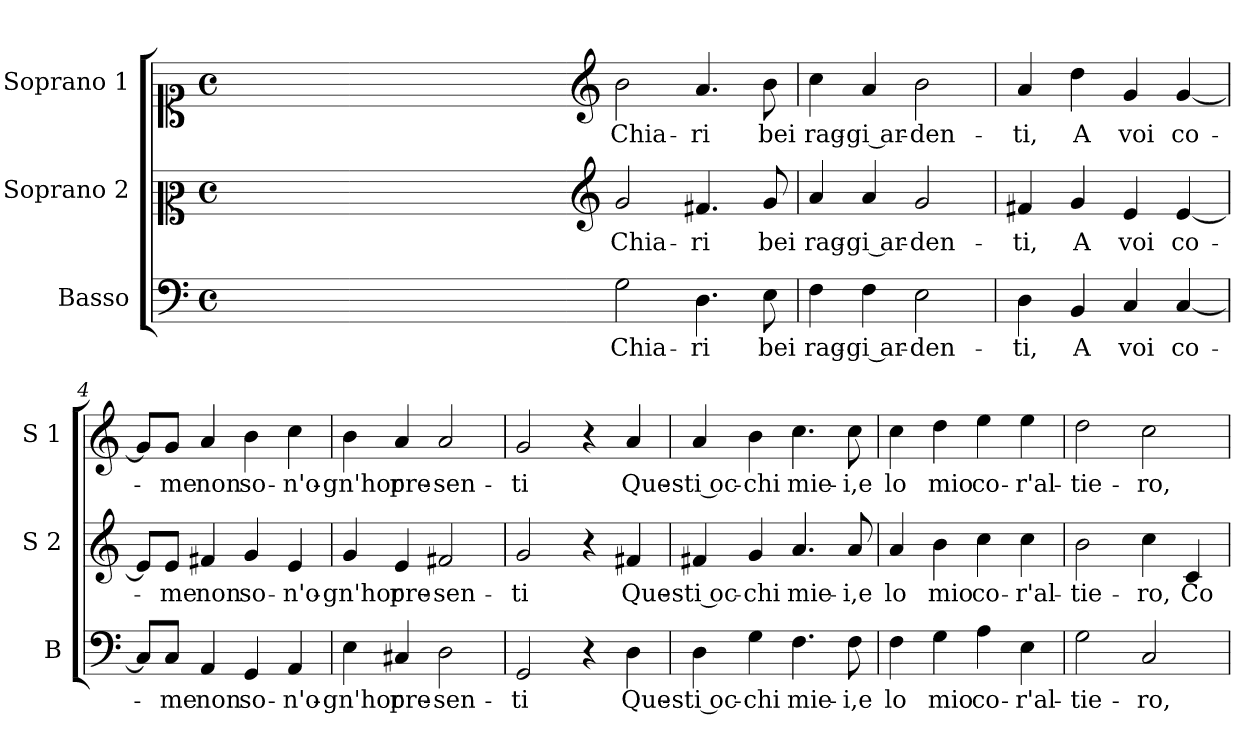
**kern	**text	**kern	**text	**kern	**text
*part3	*part3	*part2	*part2	*part1	*part1
*staff3	*staff3	*staff2	*staff2	*staff1	*staff1
*I"Basso	*	*I"Soprano 2	*	*I"Soprano 1	*
*I'B	*	*I'S 2	*	*I'S 1	*
*clefF4	*	*clefC2	*	*clefC1	*
*k[]	*	*k[]	*	*k[]	*
*C:	*	*C:	*	*C:	*
*M4/4	*	*M4/4	*	*M4/4	*
*met(c)	*	*met(c)	*	*met(c)	*
=	=	=	=	=	=
1ryy	.	1ryy	.	1ryy	.
=1X-	=1X-	=1X-	=1X-	=1X-	=1X-
4ryy	.	4ryy	.	4ryy	.
4ryy	.	4ryy	.	4ryy	.
4ryy	.	4ryy	.	4ryy	.
4ryy	.	4ryy	.	4ryy	.
=1-	=1-	=1-	=1-	=1-	=1-
*	*	*clefG2	*	*clefG2	*
!	!LO:LY:b	!	!LO:LY:b	!	!LO:LY:b
2G\	Chia-	2g/	Chia-	2b\	Chia-
!	!LO:LY:b	!	!LO:LY:b	!	!LO:LY:b
4.D\	-ri	4.f#X/	-ri	4.a/	-ri
!	!LO:LY:b	!	!LO:LY:b	!	!LO:LY:b
8E\	bei	8g/	bei	8b\	bei
=2	=2	=2	=2	=2	=2
!	!LO:LY:b	!	!LO:LY:b	!	!LO:LY:b
4F\	rag-	4a/	rag-	4cc\	rag-
!	!LO:LY:b	!	!LO:LY:b	!	!LO:LY:b
4F\	-gi ar-	4a/	-gi ar-	4a/	-gi ar-
!	!LO:LY:b	!	!LO:LY:b	!	!LO:LY:b
2E\	-den-	2g/	-den-	2b\	-den-
=3	=3	=3	=3	=3	=3
!	!LO:LY:b	!	!LO:LY:b	!	!LO:LY:b
4D\	-ti,	4f#X/	-ti,	4a/	-ti,
!	!LO:LY:b	!	!LO:LY:b	!	!LO:LY:b
4BB/	A	4g/	A	4dd\	A
!	!LO:LY:b	!	!LO:LY:b	!	!LO:LY:b
4C/	voi	4e/	voi	4g/	voi
!	!LO:LY:b	!	!LO:LY:b	!	!LO:LY:b
[4C/	co-	[4e/	co-	[4g/	co-
=4	=4	=4	=4	=4	=4
8C/L]	.	8e/L]	.	8g/L]	.
!	!LO:LY:b	!	!LO:LY:b	!	!LO:LY:b
8C/J	-me	8e/J	-me	8g/J	-me
!	!LO:LY:b	!	!LO:LY:b	!	!LO:LY:b
4AA/	non	4f#X/	non	4a/	non
!	!LO:LY:b	!	!LO:LY:b	!	!LO:LY:b
4GG/	so-	4g/	so-	4b\	so-
!	!LO:LY:b	!	!LO:LY:b	!	!LO:LY:b
4AA/	-n'o-	4e/	-n'o-	4cc\	-n'o-
!!LO:LB:g=z
=5	=5	=5	=5	=5	=5
!	!LO:LY:b	!	!LO:LY:b	!	!LO:LY:b
4E\	-gn'hor	4g/	-gn'hor	4b\	-gn'hor
!	!LO:LY:b	!	!LO:LY:b	!	!LO:LY:b
4C#X/	pre-	4e/	pre-	4a/	pre-
!	!LO:LY:b	!	!LO:LY:b	!	!LO:LY:b
2D\	-sen-	2f#X/	-sen-	2a/	-sen-
=6	=6	=6	=6	=6	=6
!	!LO:LY:b	!	!LO:LY:b	!	!LO:LY:b
2GG/	-ti	2g/	-ti	2g/	-ti
4r	.	4r	.	4r	.
!	!LO:LY:b	!	!LO:LY:b	!	!LO:LY:b
4D\	Que-	4f#X/	Que-	4a/	Que-
=7	=7	=7	=7	=7	=7
!	!LO:LY:b	!	!LO:LY:b	!	!LO:LY:b
4D\	-sti oc-	4f#X/	-sti oc-	4a/	-sti oc-
!	!LO:LY:b	!	!LO:LY:b	!	!LO:LY:b
4G\	-chi	4g/	-chi	4b\	-chi
!	!LO:LY:b	!	!LO:LY:b	!	!LO:LY:b
4.F\	mie-	4.a/	mie-	4.cc\	mie-
!	!LO:LY:b	!	!LO:LY:b	!	!LO:LY:b
8F\	-i,e	8a/	-i,e	8cc\	-i,e
=8	=8	=8	=8	=8	=8
!	!LO:LY:b	!	!LO:LY:b	!	!LO:LY:b
4F\	lo	4a/	lo	4cc\	lo
!	!LO:LY:b	!	!LO:LY:b	!	!LO:LY:b
4G\	mio	4b\	mio	4dd\	mio
!	!LO:LY:b	!	!LO:LY:b	!	!LO:LY:b
4A\	co-	4cc\	co-	4ee\	co-
!	!LO:LY:b	!	!LO:LY:b	!	!LO:LY:b
4E\	-r'al-	4cc\	-r'al-	4ee\	-r'al-
=9	=9	=9	=9	=9	=9
!	!LO:LY:b	!	!LO:LY:b	!	!LO:LY:b
2G\	-tie-	2b\	-tie-	2dd\	-tie-
!	!LO:LY:b	!	!LO:LY:b	!	!LO:LY:b
2C/	-ro,	4cc\	-ro,	2cc\	-ro,
!	!	!	!LO:LY:b	!	!
.	.	4c/	Co-	.	.
=	=	=	=	=	=
*-	*-	*-	*-	*-	*-
